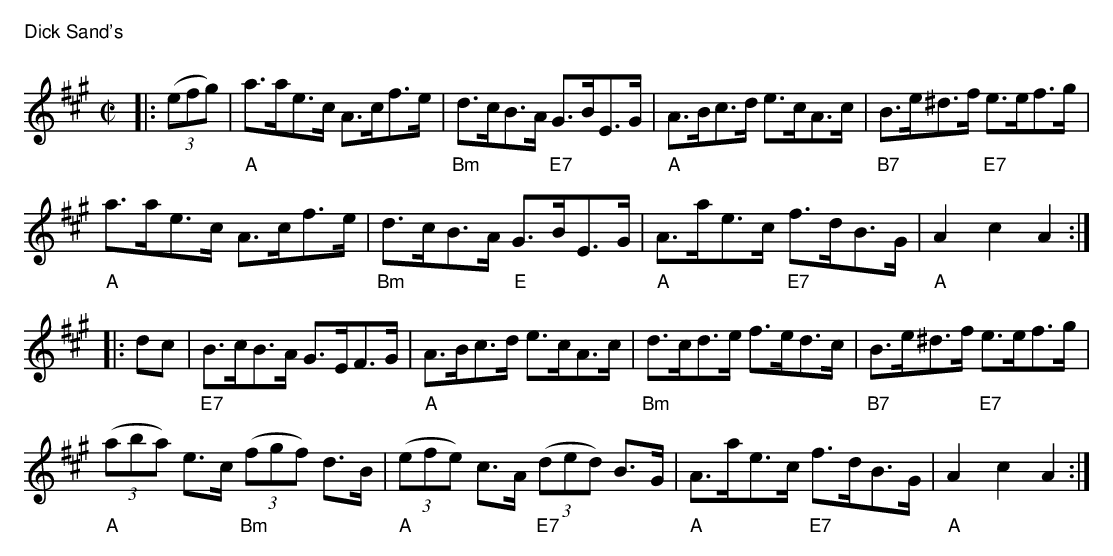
X:1
T:Dick Sand's
C:
M:C|
L:1/8
K:A
V:1 gchord=down
|:(3(efg)|"A"a>ae>c A>cf>e | "Bm"d>cB>A "E7"G>BE>G | "A"A>Bc>d e>cA>c | "B7"B>e^d>f "E7"e>ef>g |
"A"a>ae>c A>cf>e | "Bm"d>cB>A "E"G>BE>G | "A"A>ae>c "E7"f>dB>G | "A"A2c2A2:|
|:dc|"E7"B>cB>A G>EF>G | "A"A>Bc>d e>cA>c | "Bm"d>cd>e f>ed>c | "B7"B>e^d>f "E7"e>ef>g |
"A"(3(aba) e>c "Bm"(3(fgf) d>B | "A"(3(efe) c>A "E7"(3(ded) B>G | "A"A>ae>c "E7"f>dB>G | "A"A2c2A2:|
